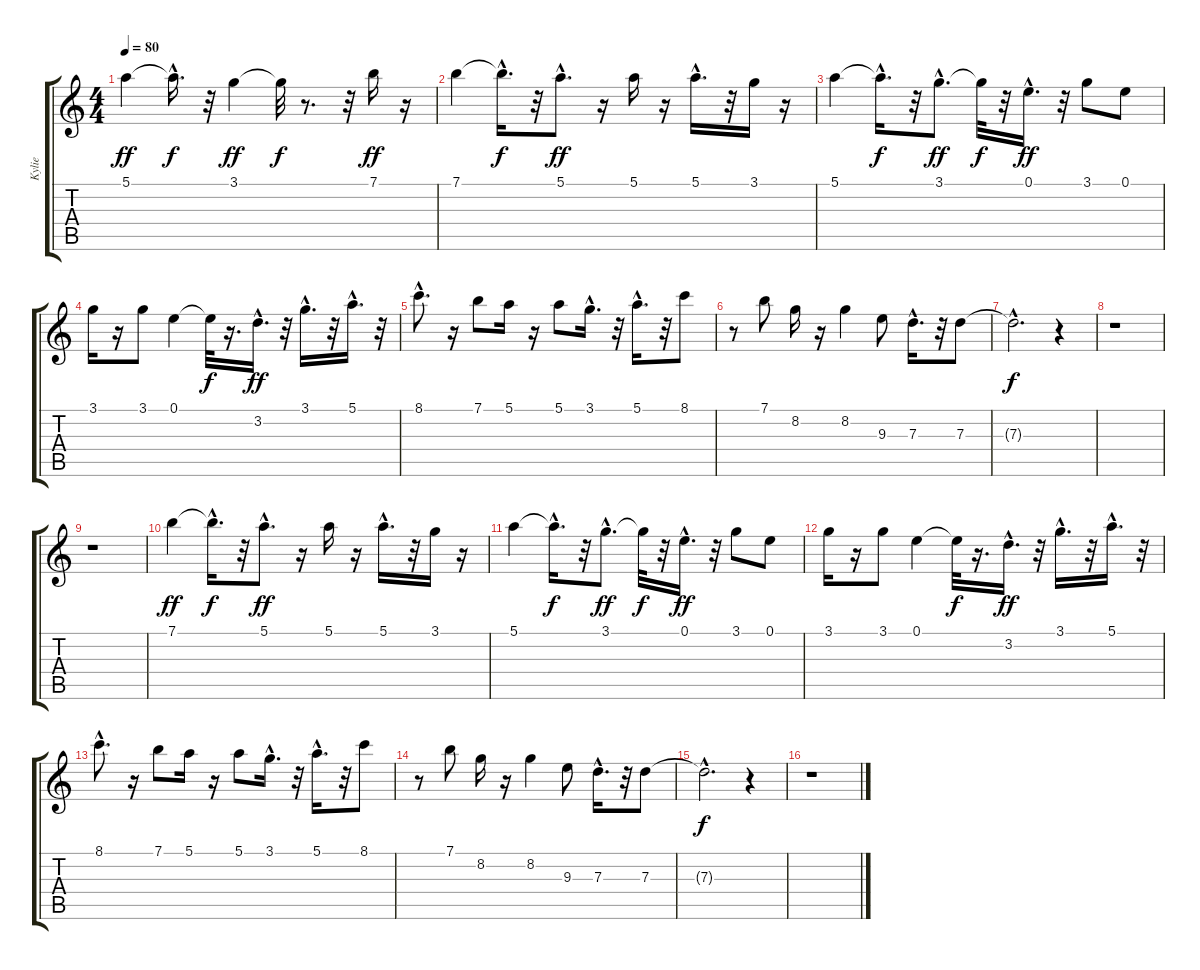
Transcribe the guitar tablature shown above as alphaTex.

\track ("Kylie" "Kylie") {instrument electricguitarjazz}
\staff {score tabs}
\tuning (E4 B3 G3 D3 A2 E2) {hide}
\ts (4 4)
\tempo 80
\clef g2
\ks c
5.1.4{dy ff} 5.1{hac t}.16{d dy f} r.32 3.1.4{dy ff} 3.1{t}.32{dy f} r.8{d} r.32 7.1.16{dy ff} r.16 |
7.1.4 7.1{hac t}.16{d dy f} r.32 5.1{hac}.8{d dy ff} r.16 5.1.16 r.16 5.1{hac}.16{d} r.32 3.1.16 r.16 |
5.1.4 5.1{hac t}.16{d dy f} r.32 3.1{hac}.8{d dy ff} 3.1{t}.32{dy f} r.32 0.1{hac}.16{d dy ff} r.32 3.1.8 0.1.8 |
3.1.16 r.16 3.1.8 0.1.4 0.1{t}.32{dy f} r.16{d} 3.2{hac}.16{d dy ff} r.32 3.1{hac}.16{d} r.32 5.1{hac}.16{d} r.32 |
8.1{hac}.8{d} r.16 7.1.8 5.1.16 r.16 5.1.8 3.1{hac}.16{d} r.32 5.1{hac}.16{d} r.32 8.1.8 |
r.8 7.1.8 8.2.16 r.16 8.2.4 9.3.8 7.3{hac}.16{d} r.32 7.3.8 |
7.3{hac t}.2{d dy f} r.4 |
r.1 |
r.1 |
7.1.4{dy ff} 7.1{hac t}.16{d dy f} r.32 5.1{hac}.8{d dy ff} r.16 5.1.16 r.16 5.1{hac}.16{d} r.32 3.1.16 r.16 |
5.1.4 5.1{hac t}.16{d dy f} r.32 3.1{hac}.8{d dy ff} 3.1{t}.32{dy f} r.32 0.1{hac}.16{d dy ff} r.32 3.1.8 0.1.8 |
3.1.16 r.16 3.1.8 0.1.4 0.1{t}.32{dy f} r.16{d} 3.2{hac}.16{d dy ff} r.32 3.1{hac}.16{d} r.32 5.1{hac}.16{d} r.32 |
8.1{hac}.8{d} r.16 7.1.8 5.1.16 r.16 5.1.8 3.1{hac}.16{d} r.32 5.1{hac}.16{d} r.32 8.1.8 |
r.8 7.1.8 8.2.16 r.16 8.2.4 9.3.8 7.3{hac}.16{d} r.32 7.3.8 |
7.3{hac t}.2{d dy f} r.4 |
r.1
